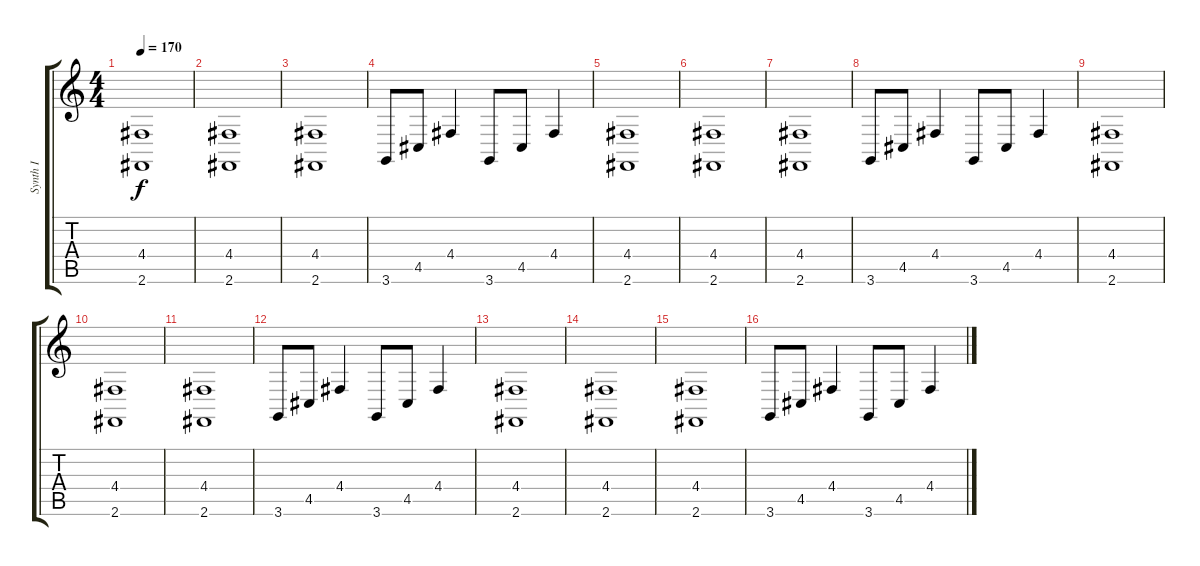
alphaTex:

\track ("Synth I" "Synth I") {instrument stringensemble1}
\staff {score tabs}
\tuning (E4 B3 G3 D3 A2 E2) {hide}
\ts (4 4)
\tempo 170
\clef g2
\ks c
(4.4 2.6).1{dy f} |
(4.4 2.6).1 |
(4.4 2.6).1 |
3.6.8 4.5.8 4.4.4 3.6.8 4.5.8 4.4.4 |
(4.4 2.6).1 |
(4.4 2.6).1 |
(4.4 2.6).1 |
3.6.8 4.5.8 4.4.4 3.6.8 4.5.8 4.4.4 |
(4.4 2.6).1 |
(4.4 2.6).1 |
(4.4 2.6).1 |
3.6.8 4.5.8 4.4.4 3.6.8 4.5.8 4.4.4 |
(4.4 2.6).1 |
(4.4 2.6).1 |
(4.4 2.6).1 |
3.6.8 4.5.8 4.4.4 3.6.8 4.5.8 4.4.4
